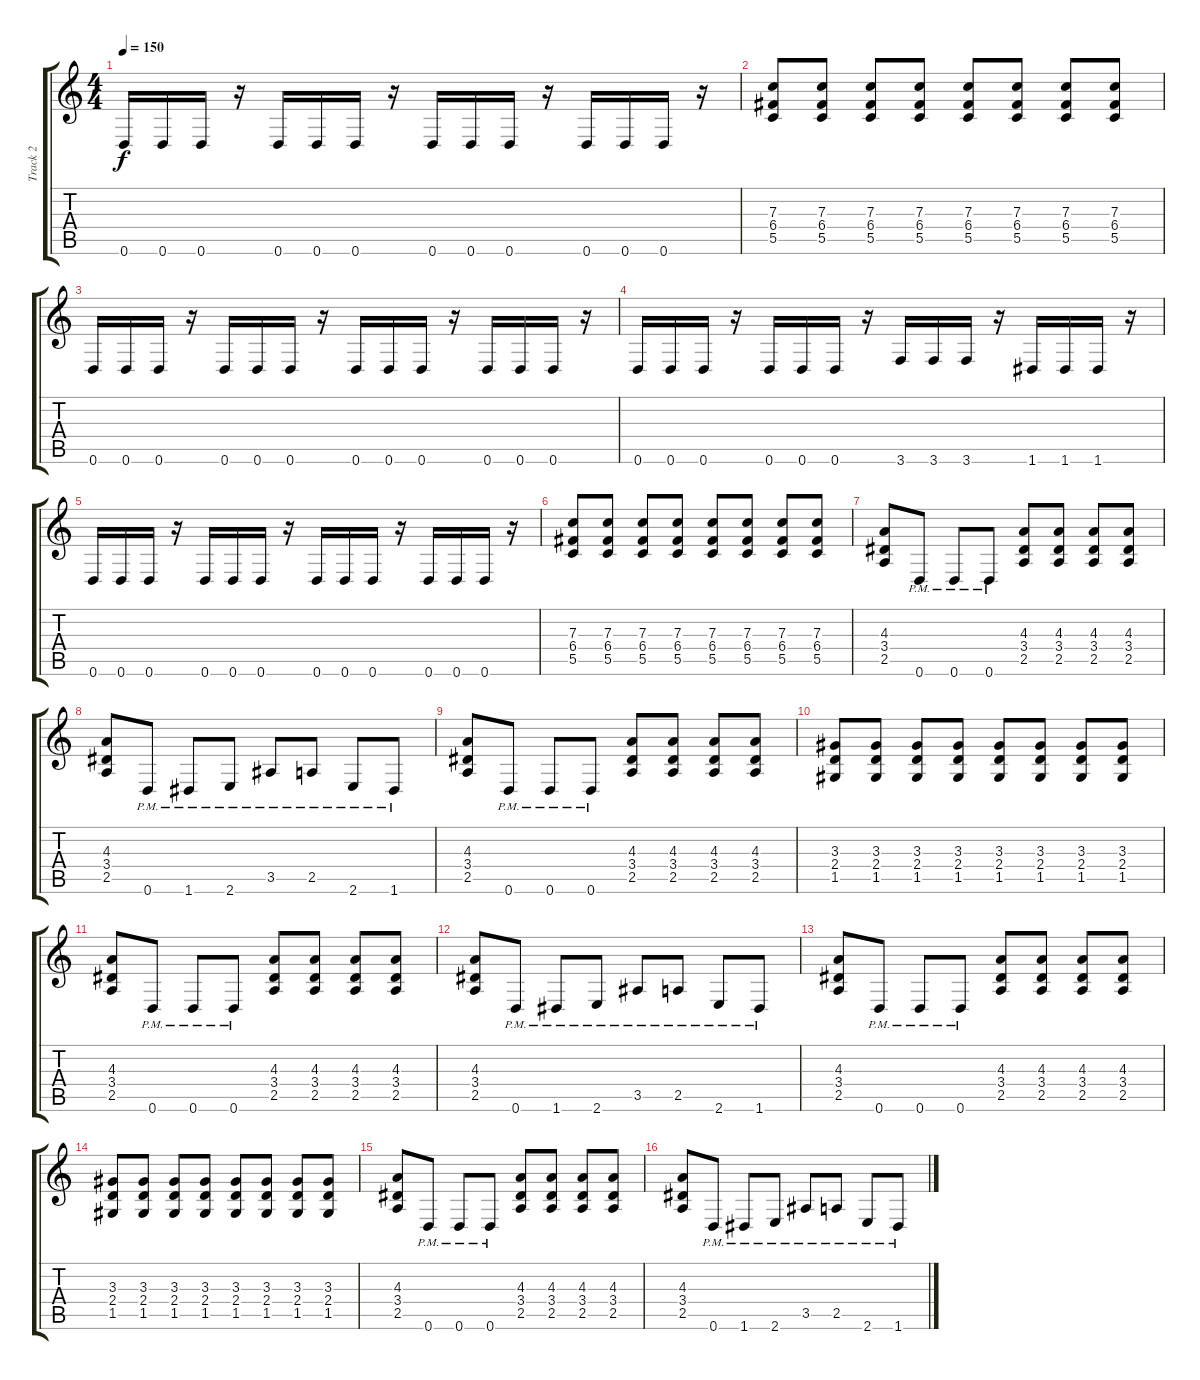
\track ("Track 2" "Track 2") {instrument distortionguitar}
\staff {score tabs}
\tuning (D4 A3 F3 C3 G2 D2) {hide}
\ts (4 4)
\tempo 150
\clef g2
\ks c
0.6.16{dy f} 0.6.16 0.6.16 r.16 0.6.16 0.6.16 0.6.16 r.16 0.6.16 0.6.16 0.6.16 r.16 0.6.16 0.6.16 0.6.16 r.16 |
(7.3 6.4 5.5).8 (7.3 6.4 5.5).8 (7.3 6.4 5.5).8 (7.3 6.4 5.5).8 (7.3 6.4 5.5).8 (7.3 6.4 5.5).8 (7.3 6.4 5.5).8 (7.3 6.4 5.5).8 |
0.6.16 0.6.16 0.6.16 r.16 0.6.16 0.6.16 0.6.16 r.16 0.6.16 0.6.16 0.6.16 r.16 0.6.16 0.6.16 0.6.16 r.16 |
0.6.16 0.6.16 0.6.16 r.16 0.6.16 0.6.16 0.6.16 r.16 3.6.16 3.6.16 3.6.16 r.16 1.6.16 1.6.16 1.6.16 r.16 |
0.6.16 0.6.16 0.6.16 r.16 0.6.16 0.6.16 0.6.16 r.16 0.6.16 0.6.16 0.6.16 r.16 0.6.16 0.6.16 0.6.16 r.16 |
(7.3 6.4 5.5).8 (7.3 6.4 5.5).8 (7.3 6.4 5.5).8 (7.3 6.4 5.5).8 (7.3 6.4 5.5).8 (7.3 6.4 5.5).8 (7.3 6.4 5.5).8 (7.3 6.4 5.5).8 |
(4.3 3.4 2.5).8 0.6{pm}.8 0.6{pm}.8 0.6{pm}.8 (4.3 3.4 2.5).8 (4.3 3.4 2.5).8 (4.3 3.4 2.5).8 (4.3 3.4 2.5).8 |
(4.3 3.4 2.5).8 0.6{pm}.8 1.6{pm}.8 2.6{pm}.8 3.5{pm}.8 2.5{pm}.8 2.6{pm}.8 1.6{pm}.8 |
(4.3 3.4 2.5).8 0.6{pm}.8 0.6{pm}.8 0.6{pm}.8 (4.3 3.4 2.5).8 (4.3 3.4 2.5).8 (4.3 3.4 2.5).8 (4.3 3.4 2.5).8 |
(3.3 2.4 1.5).8 (3.3 2.4 1.5).8 (3.3 2.4 1.5).8 (3.3 2.4 1.5).8 (3.3 2.4 1.5).8 (3.3 2.4 1.5).8 (3.3 2.4 1.5).8 (3.3 2.4 1.5).8 |
(4.3 3.4 2.5).8 0.6{pm}.8 0.6{pm}.8 0.6{pm}.8 (4.3 3.4 2.5).8 (4.3 3.4 2.5).8 (4.3 3.4 2.5).8 (4.3 3.4 2.5).8 |
(4.3 3.4 2.5).8 0.6{pm}.8 1.6{pm}.8 2.6{pm}.8 3.5{pm}.8 2.5{pm}.8 2.6{pm}.8 1.6{pm}.8 |
(4.3 3.4 2.5).8 0.6{pm}.8 0.6{pm}.8 0.6{pm}.8 (4.3 3.4 2.5).8 (4.3 3.4 2.5).8 (4.3 3.4 2.5).8 (4.3 3.4 2.5).8 |
(3.3 2.4 1.5).8 (3.3 2.4 1.5).8 (3.3 2.4 1.5).8 (3.3 2.4 1.5).8 (3.3 2.4 1.5).8 (3.3 2.4 1.5).8 (3.3 2.4 1.5).8 (3.3 2.4 1.5).8 |
(4.3 3.4 2.5).8 0.6{pm}.8 0.6{pm}.8 0.6{pm}.8 (4.3 3.4 2.5).8 (4.3 3.4 2.5).8 (4.3 3.4 2.5).8 (4.3 3.4 2.5).8 |
(4.3 3.4 2.5).8 0.6{pm}.8 1.6{pm}.8 2.6{pm}.8 3.5{pm}.8 2.5{pm}.8 2.6{pm}.8 1.6{pm}.8
